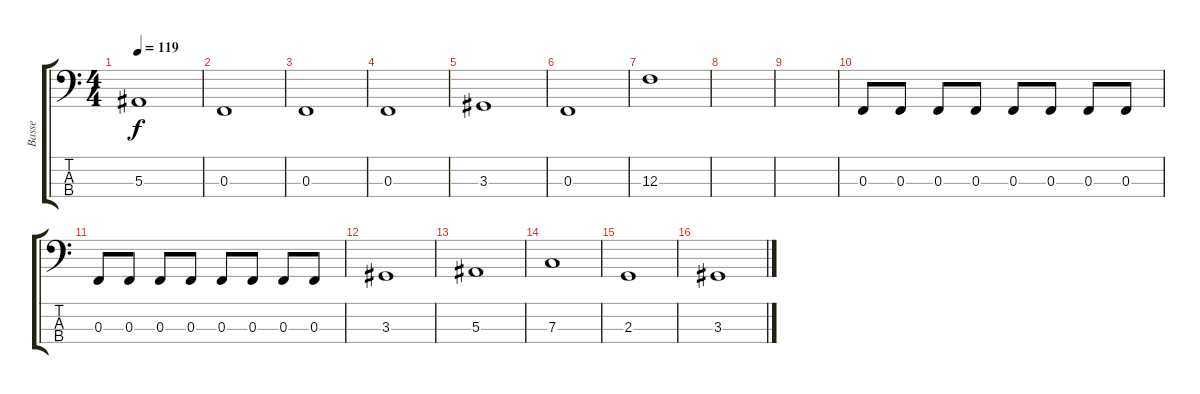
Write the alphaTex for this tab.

\track ("Basse" "Basse") {instrument electricbassfinger}
\staff {score tabs}
\tuning (Eb2 Bb1 F1 C1) {hide}
\ts (4 4)
\tempo 119
\clef f4
\ks c
5.3.1{dy f} |
0.3.1 |
0.3.1 |
0.3.1 |
3.3.1 |
0.3.1 |
12.3.1 |
|
|
0.3.8 0.3.8 0.3.8 0.3.8 0.3.8 0.3.8 0.3.8 0.3.8 |
0.3.8 0.3.8 0.3.8 0.3.8 0.3.8 0.3.8 0.3.8 0.3.8 |
3.3.1 |
5.3.1 |
7.3.1 |
2.3.1 |
3.3.1
